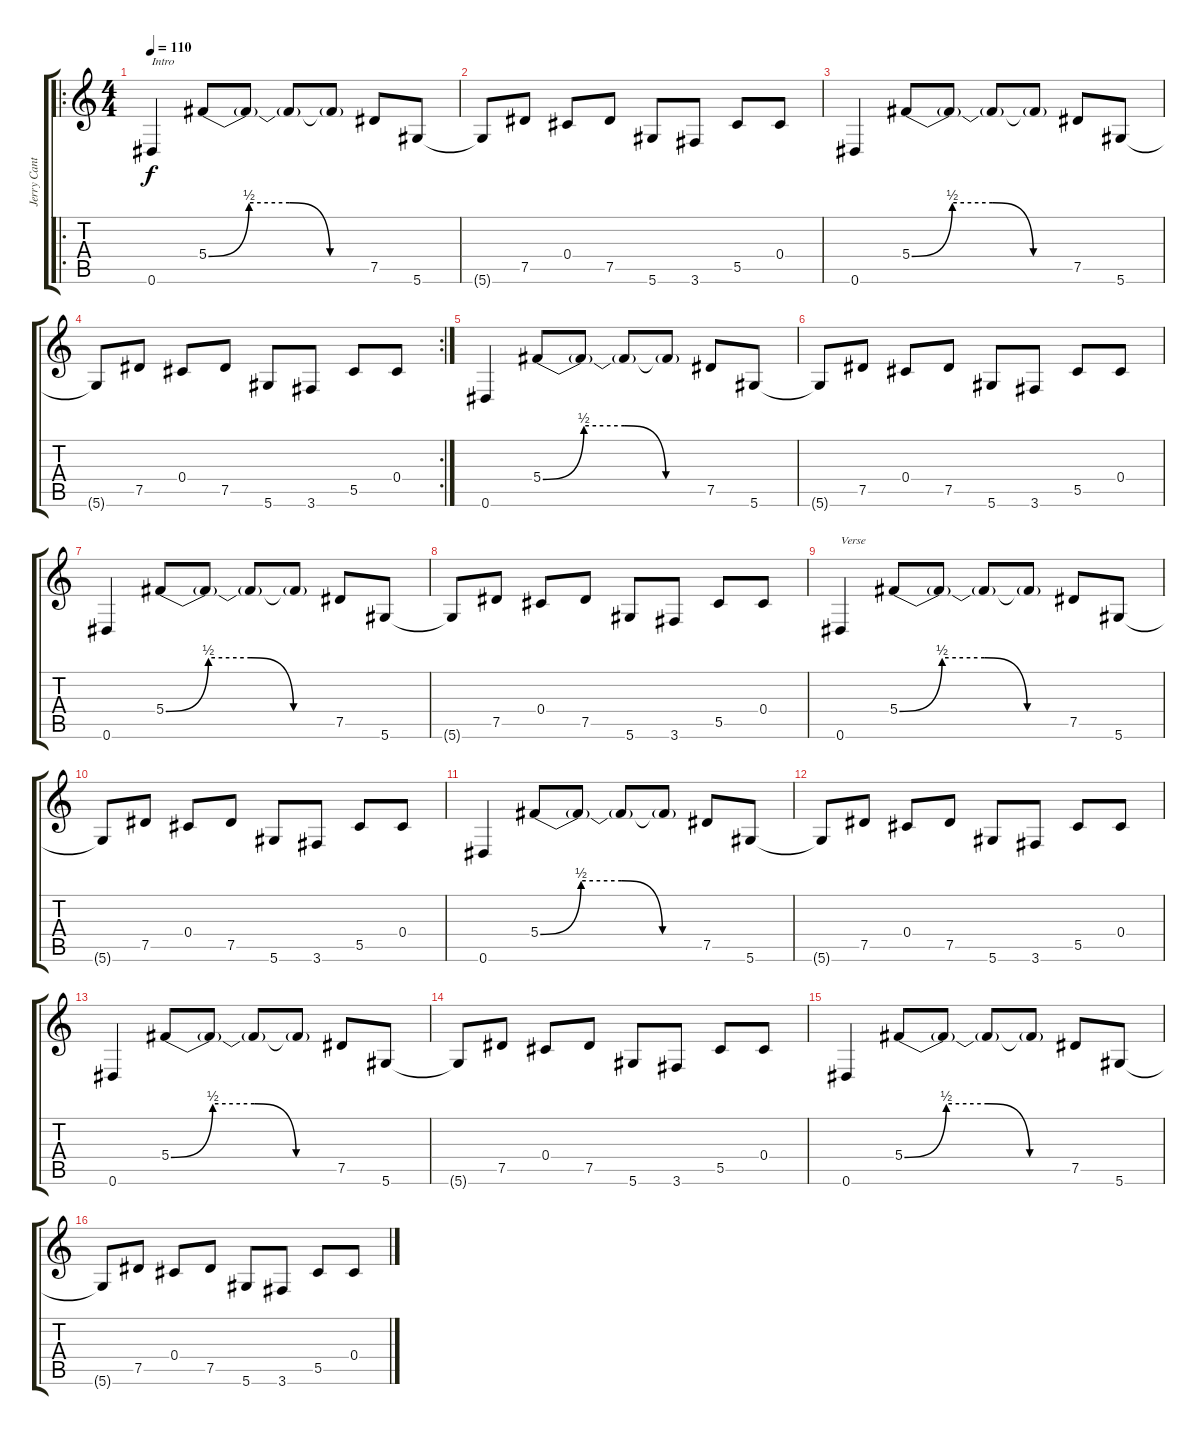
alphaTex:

\track ("Jerry Cantrell" "Jerry Cant") {instrument acousticguitarsteel}
\staff {score tabs}
\tuning (Eb4 Bb3 Gb3 Db3 Ab2 Eb2) {hide}
\ro
\ts (4 4)
\tempo 110
\clef g2
\ks c
0.6.4{txt "Intro" dy f instrument acousticguitarsteel} 5.4{be (custom 0 0 15 2 30 2 45 0 60 0)}.8 5.4{t}.8 5.4{t}.8 5.4{t}.8 7.5.8 5.6.8 |
5.6{t}.8 7.5.8 0.4.8 7.5.8 5.6.8 3.6.8 5.5.8 0.4.8 |
0.6.4 5.4{be (custom 0 0 15 2 30 2 45 0 60 0)}.8 5.4{t}.8 5.4{t}.8 5.4{t}.8 7.5.8 5.6.8 |
\rc 2
5.6{t}.8 7.5.8 0.4.8 7.5.8 5.6.8 3.6.8 5.5.8 0.4.8 |
0.6.4 5.4{be (custom 0 0 15 2 30 2 45 0 60 0)}.8 5.4{t}.8 5.4{t}.8 5.4{t}.8 7.5.8 5.6.8 |
5.6{t}.8 7.5.8 0.4.8 7.5.8 5.6.8 3.6.8 5.5.8 0.4.8 |
0.6.4 5.4{be (custom 0 0 15 2 30 2 45 0 60 0)}.8 5.4{t}.8 5.4{t}.8 5.4{t}.8 7.5.8 5.6.8 |
5.6{t}.8 7.5.8 0.4.8 7.5.8 5.6.8 3.6.8 5.5.8 0.4.8 |
0.6.4{txt "Verse"} 5.4{be (custom 0 0 15 2 30 2 45 0 60 0)}.8 5.4{t}.8 5.4{t}.8 5.4{t}.8 7.5.8 5.6.8 |
5.6{t}.8 7.5.8 0.4.8 7.5.8 5.6.8 3.6.8 5.5.8 0.4.8 |
0.6.4 5.4{be (custom 0 0 15 2 30 2 45 0 60 0)}.8 5.4{t}.8 5.4{t}.8 5.4{t}.8 7.5.8 5.6.8 |
5.6{t}.8 7.5.8 0.4.8 7.5.8 5.6.8 3.6.8 5.5.8 0.4.8 |
0.6.4 5.4{be (custom 0 0 15 2 30 2 45 0 60 0)}.8 5.4{t}.8 5.4{t}.8 5.4{t}.8 7.5.8 5.6.8 |
5.6{t}.8 7.5.8 0.4.8 7.5.8 5.6.8 3.6.8 5.5.8 0.4.8 |
0.6.4 5.4{be (custom 0 0 15 2 30 2 45 0 60 0)}.8 5.4{t}.8 5.4{t}.8 5.4{t}.8 7.5.8 5.6.8 |
5.6{t}.8 7.5.8 0.4.8 7.5.8 5.6.8 3.6.8 5.5.8 0.4.8
